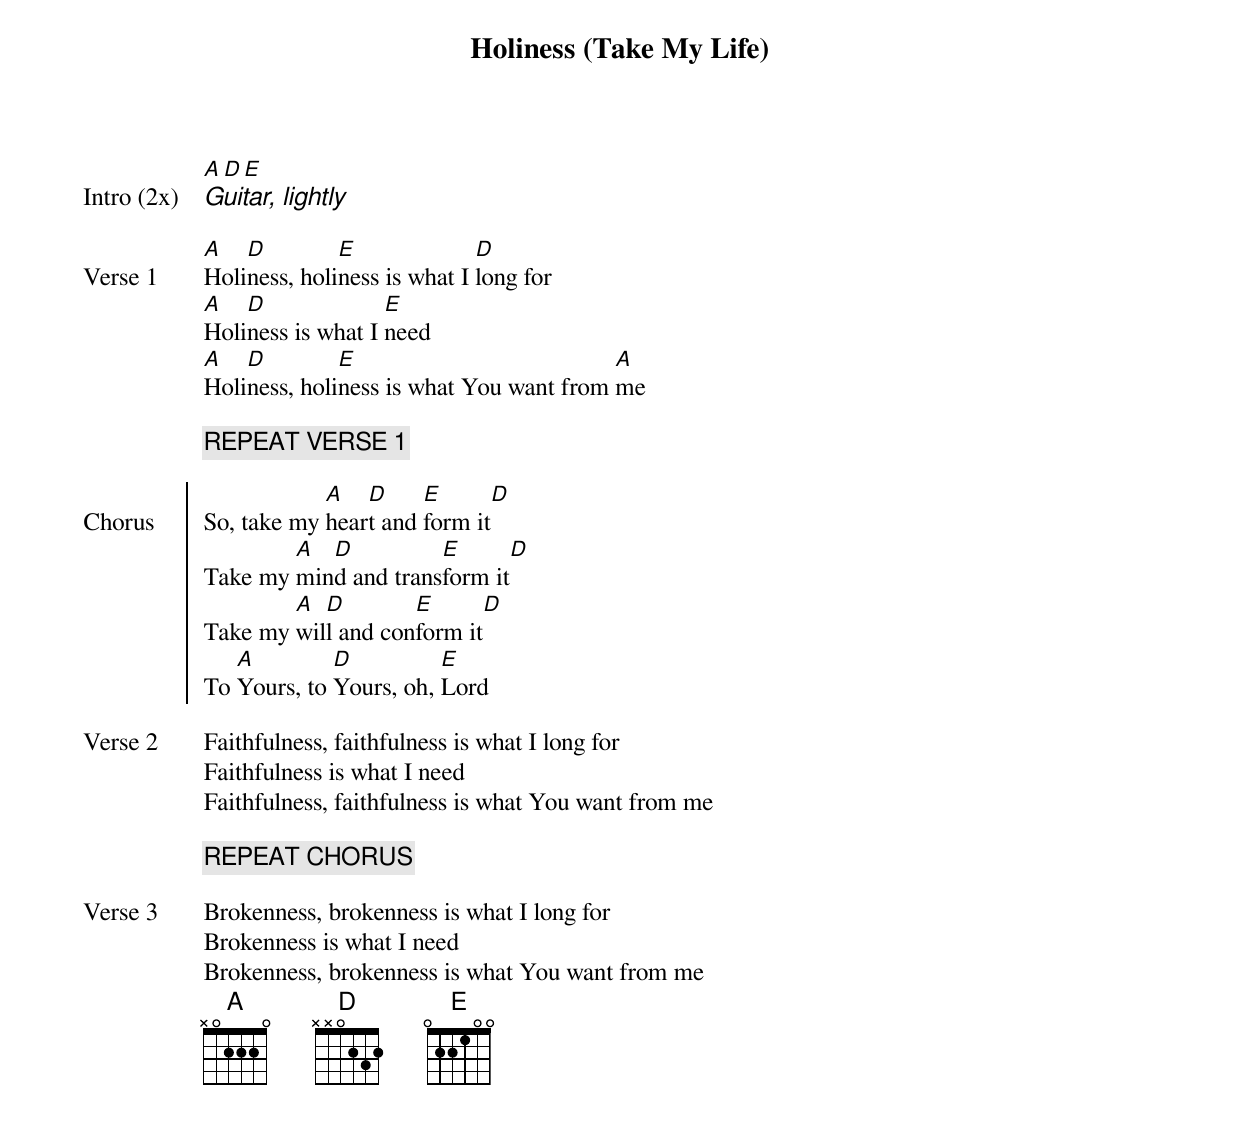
{title: Holiness (Take My Life)}
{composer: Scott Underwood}
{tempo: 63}
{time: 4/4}
{transpose: 2}
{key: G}

{start_of_verse: Intro (2x)}
[G][C][D]
{ci: Guitar, lightly}
{end_of_verse: Intro (2x)}

{start_of_verse: Verse 1}
[G]Holi[C]ness, holi[D]ness is what I [C]long for
[G]Holi[C]ness is what I [D]need
[G]Holi[C]ness, holi[D]ness is what You want from [G]me
{end_of_verse: Verse 1}

{c: REPEAT VERSE 1}

{soc: Chorus}
So, take my [G]hear[C]t and [D]form it[C]
Take my [G]min[C]d and trans[D]form it[C]
Take my [G]wil[C]l and con[D]form it[C]
To [G]Yours, to [C]Yours, oh, [D]Lord
{eoc: Chorus}

{start_of_verse: Verse 2}
Faithfulness, faithfulness is what I long for
Faithfulness is what I need
Faithfulness, faithfulness is what You want from me
{end_of_verse: Verse 2}

{c: REPEAT CHORUS}

{start_of_verse: Verse 3}
Brokenness, brokenness is what I long for
Brokenness is what I need
Brokenness, brokenness is what You want from me
{end_of_verse: Verse 3}
